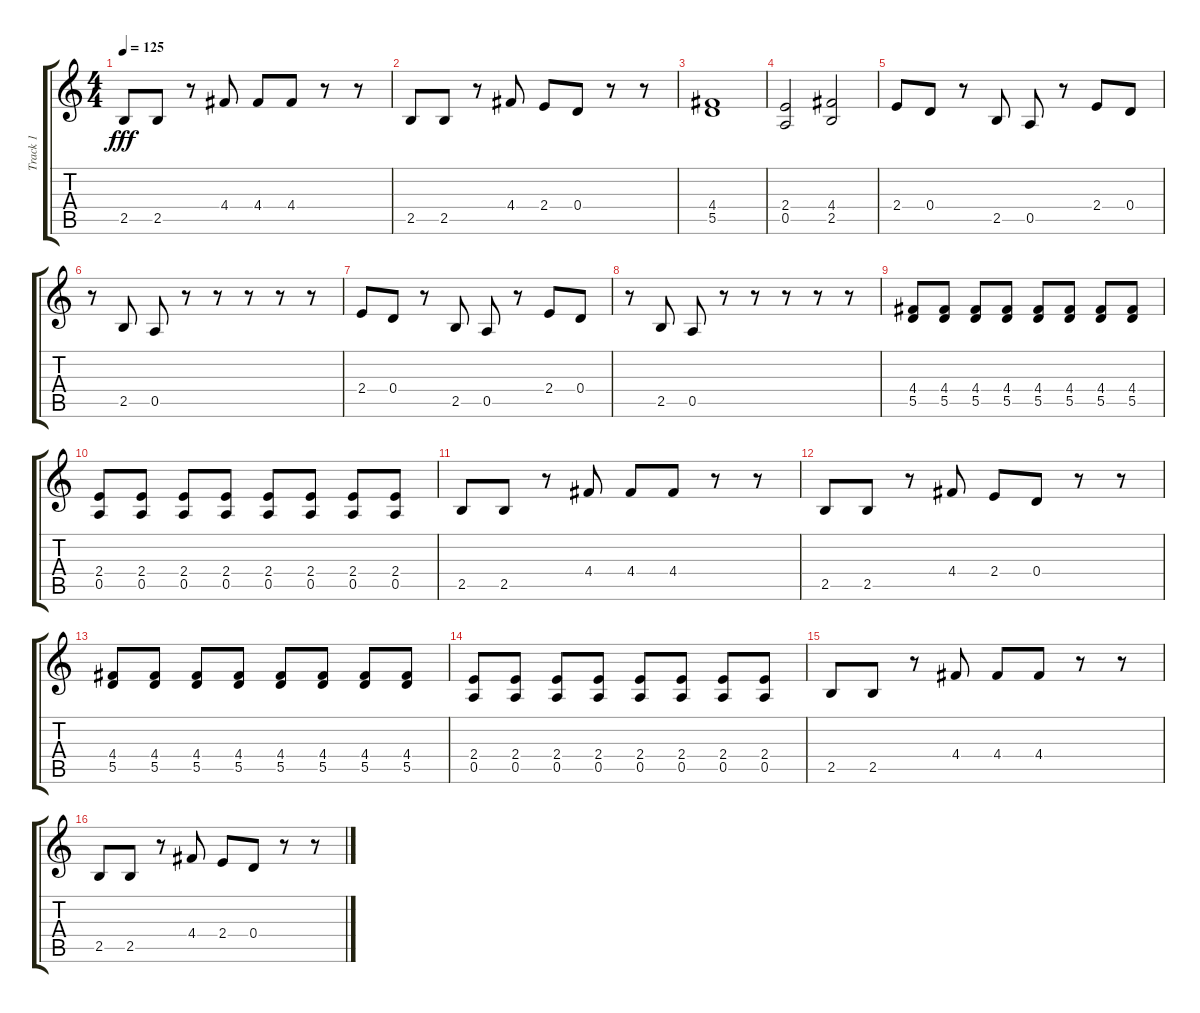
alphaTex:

\track ("Track 1" "Track 1") {instrument acousticguitarsteel}
\staff {score tabs}
\tuning (E4 B3 G3 D3 A2 E2) {hide}
\ts (4 4)
\tempo 125
\clef g2
\ks c
2.5.8{dy fff} 2.5.8 r.8 4.4.8 4.4.8 4.4.8 r.8 r.8 |
2.5.8 2.5.8 r.8 4.4.8 2.4.8 0.4.8 r.8 r.8 |
(4.4 5.5).1 |
(2.4 0.5).2 (4.4 2.5).2 |
2.4.8 0.4.8 r.8 2.5.8 0.5.8 r.8 2.4.8 0.4.8 |
r.8 2.5.8 0.5.8 r.8 r.8 r.8 r.8 r.8 |
2.4.8 0.4.8 r.8 2.5.8 0.5.8 r.8 2.4.8 0.4.8 |
r.8 2.5.8 0.5.8 r.8 r.8 r.8 r.8 r.8 |
(4.4 5.5).8 (4.4 5.5).8 (4.4 5.5).8 (4.4 5.5).8 (4.4 5.5).8 (4.4 5.5).8 (4.4 5.5).8 (4.4 5.5).8 |
(2.4 0.5).8 (2.4 0.5).8 (2.4 0.5).8 (2.4 0.5).8 (2.4 0.5).8 (2.4 0.5).8 (2.4 0.5).8 (2.4 0.5).8 |
2.5.8 2.5.8 r.8 4.4.8 4.4.8 4.4.8 r.8 r.8 |
2.5.8 2.5.8 r.8 4.4.8 2.4.8 0.4.8 r.8 r.8 |
(4.4 5.5).8 (4.4 5.5).8 (4.4 5.5).8 (4.4 5.5).8 (4.4 5.5).8 (4.4 5.5).8 (4.4 5.5).8 (4.4 5.5).8 |
(2.4 0.5).8 (2.4 0.5).8 (2.4 0.5).8 (2.4 0.5).8 (2.4 0.5).8 (2.4 0.5).8 (2.4 0.5).8 (2.4 0.5).8 |
2.5.8 2.5.8 r.8 4.4.8 4.4.8 4.4.8 r.8 r.8 |
2.5.8 2.5.8 r.8 4.4.8 2.4.8 0.4.8 r.8 r.8
